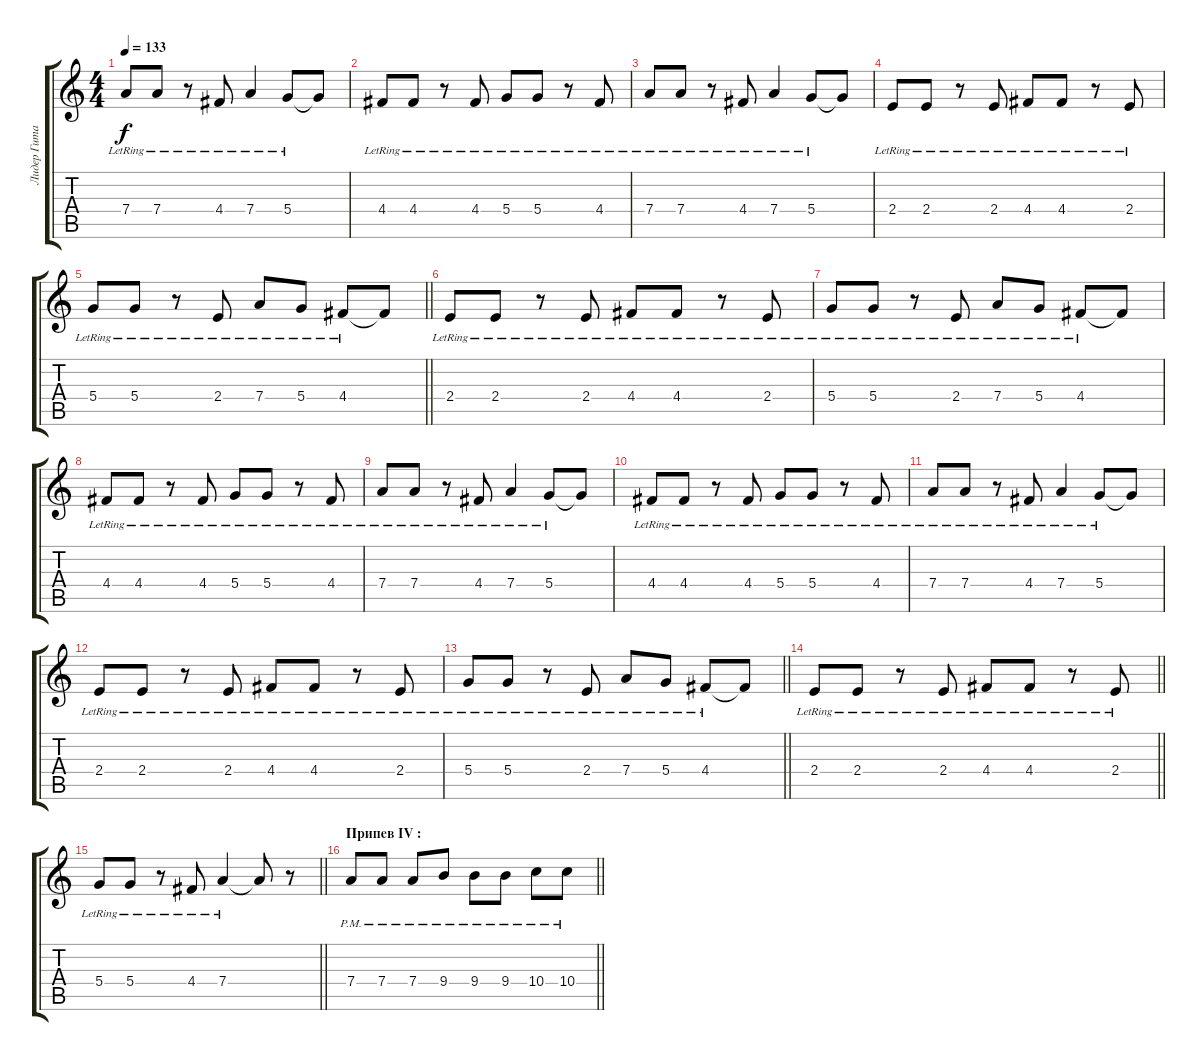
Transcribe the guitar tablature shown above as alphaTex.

\track ("Лидер Гитара" "Лидер Гита") {instrument overdrivenguitar}
\staff {score tabs}
\tuning (E4 B3 G3 D3 A2 E2) {hide}
\ts (4 4)
\tempo 133
\clef g2
\ks c
7.4{lr}.8{dy f} 7.4{lr}.8 r.8 4.4{lr}.8 7.4{lr}.4 5.4{lr}.8 5.4{t}.8 |
4.4{lr}.8 4.4{lr}.8 r.8 4.4{lr}.8 5.4{lr}.8 5.4{lr}.8 r.8 4.4{lr}.8 |
7.4{lr}.8 7.4{lr}.8 r.8 4.4{lr}.8 7.4{lr}.4 5.4{lr}.8 5.4{t}.8 |
2.4{lr}.8 2.4{lr}.8 r.8 2.4{lr}.8 4.4{lr}.8 4.4{lr}.8 r.8 2.4{lr}.8 |
\barLineRight lightlight
5.4{lr}.8 5.4{lr}.8 r.8 2.4{lr}.8 7.4{lr}.8 5.4{lr}.8 4.4{lr}.8 4.4{t}.8 |
2.4{lr}.8 2.4{lr}.8 r.8 2.4{lr}.8 4.4{lr}.8 4.4{lr}.8 r.8 2.4{lr}.8 |
5.4{lr}.8 5.4{lr}.8 r.8 2.4{lr}.8 7.4{lr}.8 5.4{lr}.8 4.4{lr}.8 4.4{t}.8 |
4.4{lr}.8 4.4{lr}.8 r.8 4.4{lr}.8 5.4{lr}.8 5.4{lr}.8 r.8 4.4{lr}.8 |
7.4{lr}.8 7.4{lr}.8 r.8 4.4{lr}.8 7.4{lr}.4 5.4{lr}.8 5.4{t}.8 |
4.4{lr}.8 4.4{lr}.8 r.8 4.4{lr}.8 5.4{lr}.8 5.4{lr}.8 r.8 4.4{lr}.8 |
7.4{lr}.8 7.4{lr}.8 r.8 4.4{lr}.8 7.4{lr}.4 5.4{lr}.8 5.4{t}.8 |
2.4{lr}.8 2.4{lr}.8 r.8 2.4{lr}.8 4.4{lr}.8 4.4{lr}.8 r.8 2.4{lr}.8 |
\barLineRight lightlight
5.4{lr}.8 5.4{lr}.8 r.8 2.4{lr}.8 7.4{lr}.8 5.4{lr}.8 4.4{lr}.8 4.4{t}.8 |
\barLineRight lightlight
2.4{lr}.8 2.4{lr}.8 r.8 2.4{lr}.8 4.4{lr}.8 4.4{lr}.8 r.8 2.4{lr}.8 |
\barLineRight lightlight
5.4{lr}.8 5.4{lr}.8 r.8 4.4{lr}.8 7.4{lr}.4 7.4{t}.8 r.8 |
\section ("" "Припев IV :")
\barLineRight lightlight
7.4{pm}.8{volume 10 instrument distortionguitar} 7.4{pm}.8 7.4{pm}.8 9.4{pm}.8 9.4{pm}.8 9.4{pm}.8 10.4{pm}.8 10.4{pm}.8
